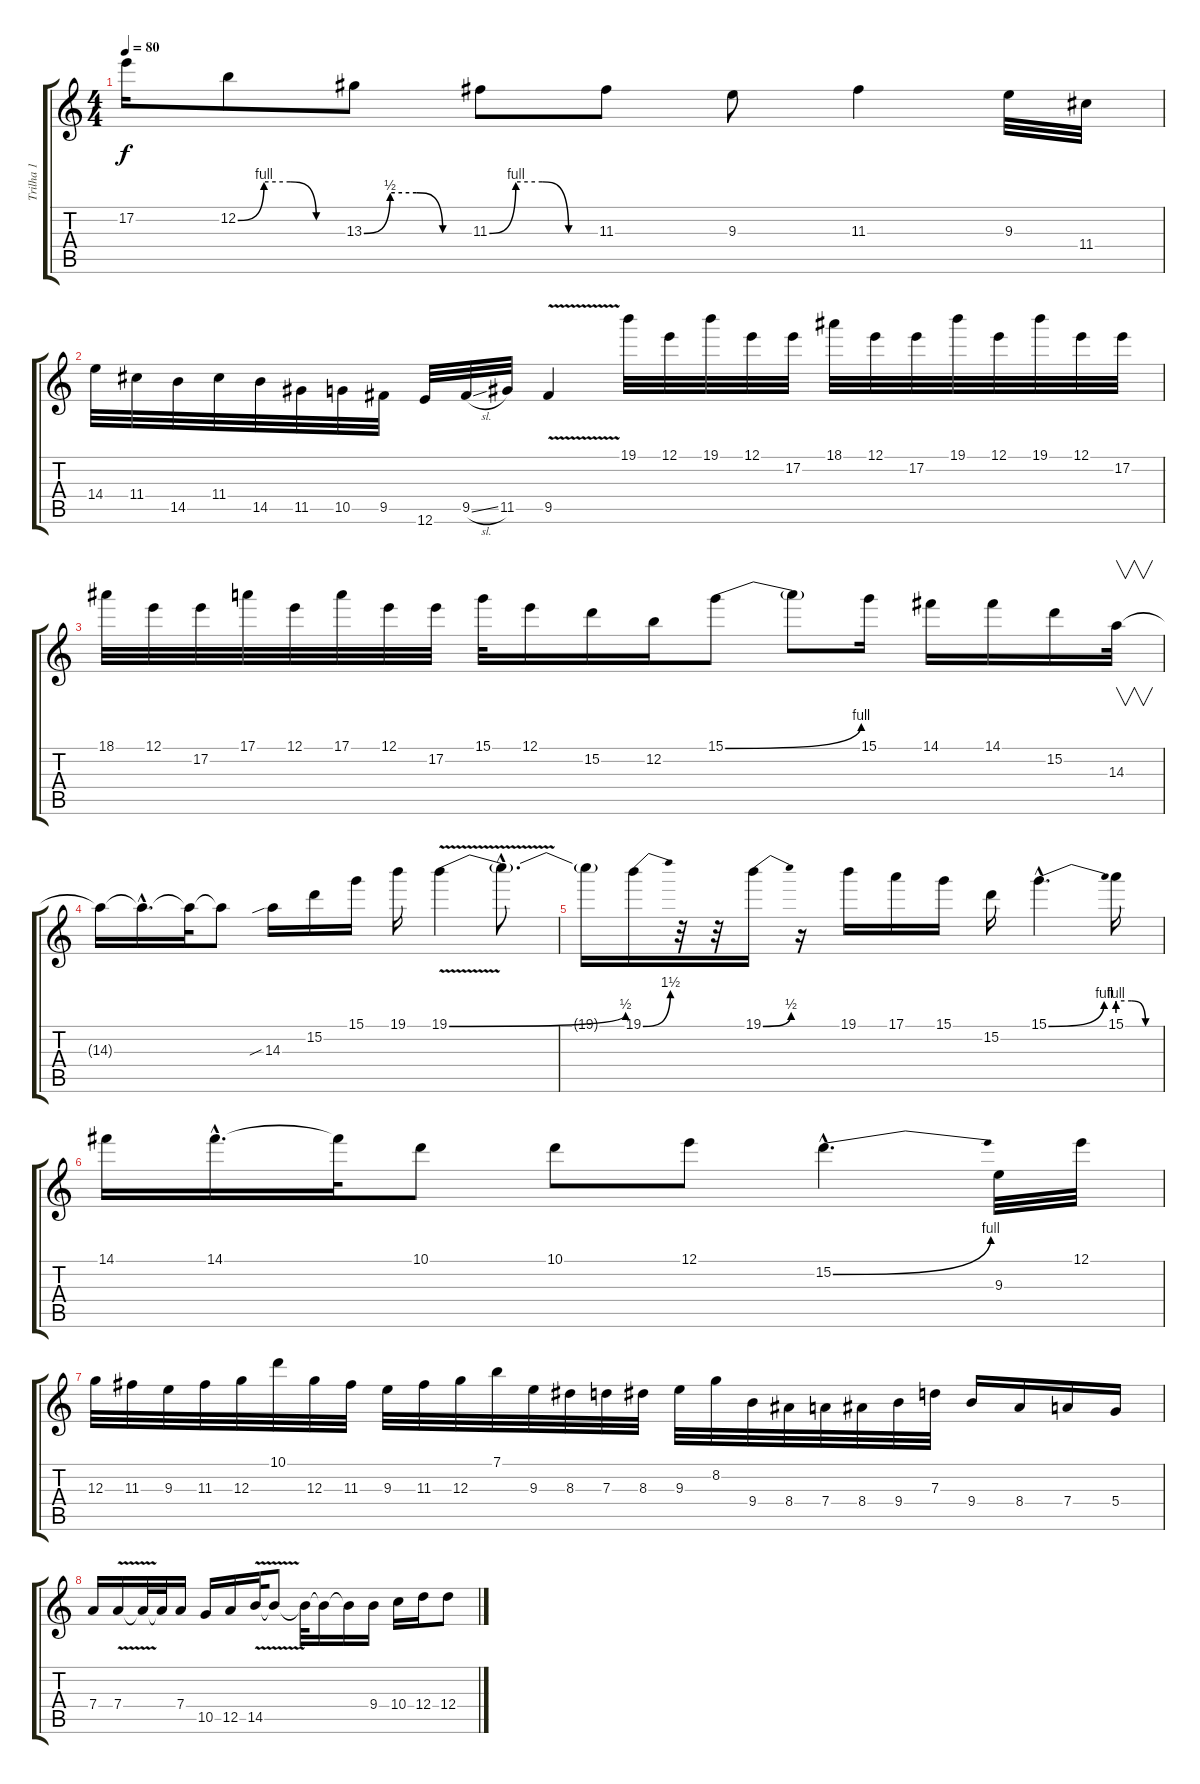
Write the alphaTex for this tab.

\track ("Trilha 1" "Trilha 1") {instrument distortionguitar}
\staff {score tabs}
\tuning (E4 B3 G3 D3 A2 E2) {hide}
\ts (4 4)
\tempo 80
\clef g2
\ks c
17.2{t}.16{dy f} 12.2{be (custom 0 0 15 4 30 4 45 0 60 0)}.8 13.3{be (custom 0 0 15 2 30 2 45 0 60 0)}.8 11.3{be (custom 0 0 15 4 30 4 45 0 60 0)}.8 11.3.8 9.3.8 11.3.4 9.3.32 11.4.32 |
14.4.32 11.4.32 14.5.32 11.4.32 14.5.32 11.5.32 10.5.32 9.5.32 12.6.32 9.5{sl}.32 11.5.32 9.5{v}.4 19.1.32 12.1.32 19.1.32 12.1.32 17.2.32 18.1.32 12.1.32 17.2.32 19.1.32 12.1.32 19.1.32 12.1.32 17.2.32 |
18.1.32 12.1.32 17.2.32 17.1.32 12.1.32 17.1.32 12.1.32 17.2.32 15.1.32 12.1.16 15.2.16 12.2.16 15.1{be (bend 0 0 60 4)}.8 15.1{t}.8 15.1.16 14.1.16 14.1.16 15.2.16 14.3.32{v} |
14.3{t}.16 14.3{hac t}.16{d} 14.3{t}.32 14.3{t}.8 14.3{sib}.16 15.2.16 15.1.16 19.1.16 19.1{be (bend 0 0 60 2) v}.4 19.1{hac t}.8{d} |
19.1{t}.16 19.1{be (bend 0 0 60 6)}.16 r.32 r.32 19.1{be (bend 0 0 60 2)}.16 r.16 19.1.16 17.1.16 15.1.16 15.2.16 15.1{be (bend 0 0 60 4) hac}.4{d} 15.1{be (custom 0 4 20 4 40 0 60 0)}.16 |
14.1.16 14.1{hac}.16{d} 14.1{t}.32 10.1.8 10.1.8 12.1.8 15.2{be (bend 0 0 60 4) hac}.4{d} 9.3.32 12.1.32 |
12.3.32 11.3.32 9.3.32 11.3.32 12.3.32 10.1.32 12.3.32 11.3.32 9.3.32 11.3.32 12.3.32 7.1.32 9.3.32 8.3.32 7.3.32 8.3.32 9.3.32 8.2.32 9.4.32 8.4.32 7.4.32 8.4.32 9.4.32 7.3.32 9.4.16 8.4.16 7.4.16 5.4.16 |
7.4.16 7.4{v}.16 7.4{t}.32 7.4{t}.32 7.4.16 10.5.16 12.5.16 14.5{v}.32 14.5{t}.8 14.5{t}.32 14.5{t}.16 14.5{t}.16 9.4.16 10.4.16 12.4.16 12.4.8
